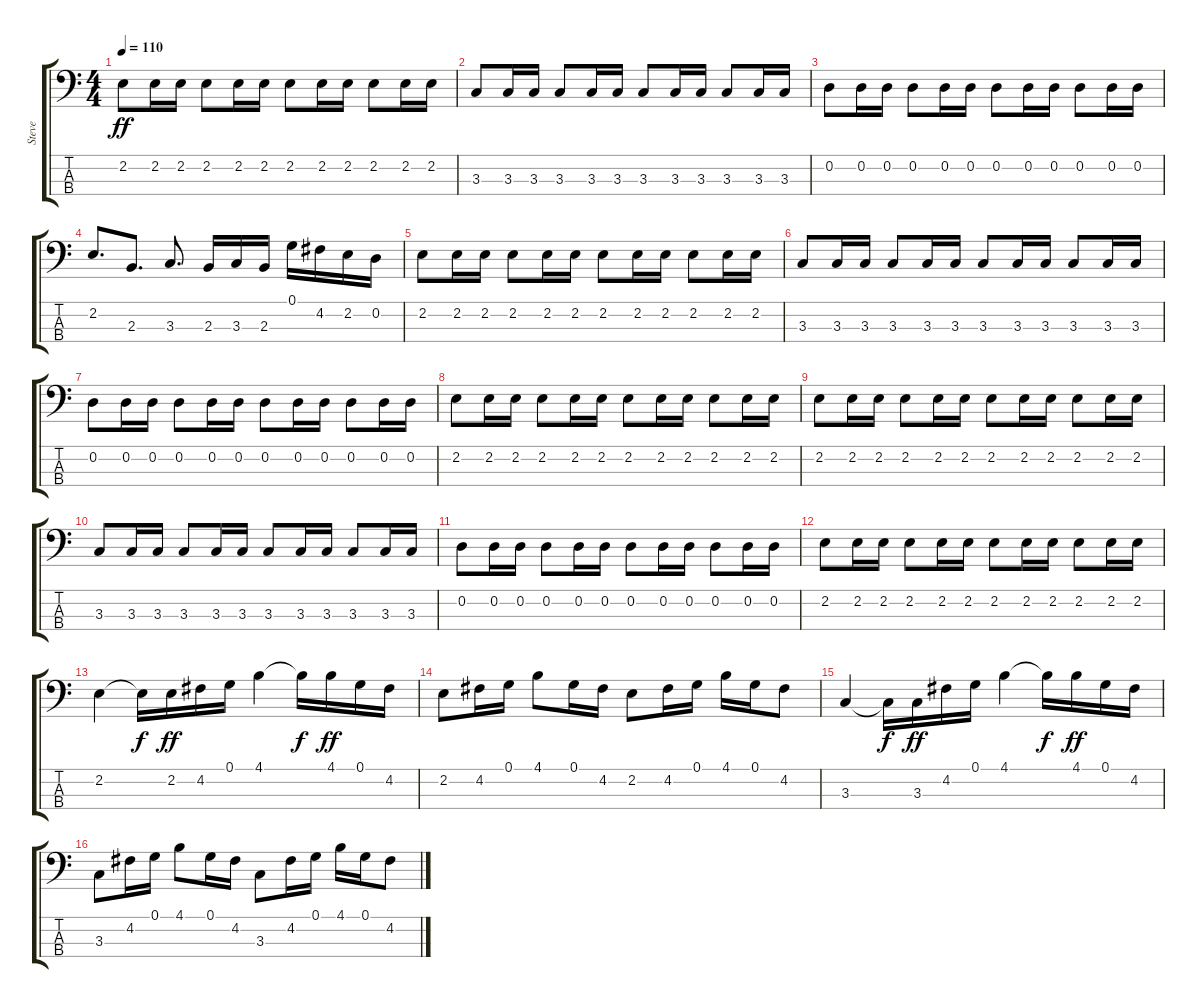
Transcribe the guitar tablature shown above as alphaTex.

\track ("Steve" "Steve") {instrument electricbassfinger}
\staff {score tabs}
\tuning (G2 D2 A1 E1) {hide}
\ts (4 4)
\tempo 110
\clef f4
\ks c
2.2.8{dy ff} 2.2.16 2.2.16 2.2.8 2.2.16 2.2.16 2.2.8 2.2.16 2.2.16 2.2.8 2.2.16 2.2.16 |
3.3.8 3.3.16 3.3.16 3.3.8 3.3.16 3.3.16 3.3.8 3.3.16 3.3.16 3.3.8 3.3.16 3.3.16 |
0.2.8 0.2.16 0.2.16 0.2.8 0.2.16 0.2.16 0.2.8 0.2.16 0.2.16 0.2.8 0.2.16 0.2.16 |
2.2.8{d} 2.3.8{d} 3.3.8{d} 2.3.16 3.3.16 2.3.16 0.1.16 4.2.16 2.2.16 0.2.16 |
2.2.8 2.2.16 2.2.16 2.2.8 2.2.16 2.2.16 2.2.8 2.2.16 2.2.16 2.2.8 2.2.16 2.2.16 |
3.3.8 3.3.16 3.3.16 3.3.8 3.3.16 3.3.16 3.3.8 3.3.16 3.3.16 3.3.8 3.3.16 3.3.16 |
0.2.8 0.2.16 0.2.16 0.2.8 0.2.16 0.2.16 0.2.8 0.2.16 0.2.16 0.2.8 0.2.16 0.2.16 |
2.2.8 2.2.16 2.2.16 2.2.8 2.2.16 2.2.16 2.2.8 2.2.16 2.2.16 2.2.8 2.2.16 2.2.16 |
2.2.8 2.2.16 2.2.16 2.2.8 2.2.16 2.2.16 2.2.8 2.2.16 2.2.16 2.2.8 2.2.16 2.2.16 |
3.3.8 3.3.16 3.3.16 3.3.8 3.3.16 3.3.16 3.3.8 3.3.16 3.3.16 3.3.8 3.3.16 3.3.16 |
0.2.8 0.2.16 0.2.16 0.2.8 0.2.16 0.2.16 0.2.8 0.2.16 0.2.16 0.2.8 0.2.16 0.2.16 |
2.2.8 2.2.16 2.2.16 2.2.8 2.2.16 2.2.16 2.2.8 2.2.16 2.2.16 2.2.8 2.2.16 2.2.16 |
2.2.4 2.2{t}.16{dy f} 2.2.16{dy ff} 4.2.16 0.1.16 4.1.4 4.1{t}.16{dy f} 4.1.16{dy ff} 0.1.16 4.2.16 |
2.2.8 4.2.16 0.1.16 4.1.8 0.1.16 4.2.16 2.2.8 4.2.16 0.1.16 4.1.16 0.1.16 4.2.8 |
3.3.4 3.3{t}.16{dy f} 3.3.16{dy ff} 4.2.16 0.1.16 4.1.4 4.1{t}.16{dy f} 4.1.16{dy ff} 0.1.16 4.2.16 |
3.3.8 4.2.16 0.1.16 4.1.8 0.1.16 4.2.16 3.3.8 4.2.16 0.1.16 4.1.16 0.1.16 4.2.8
